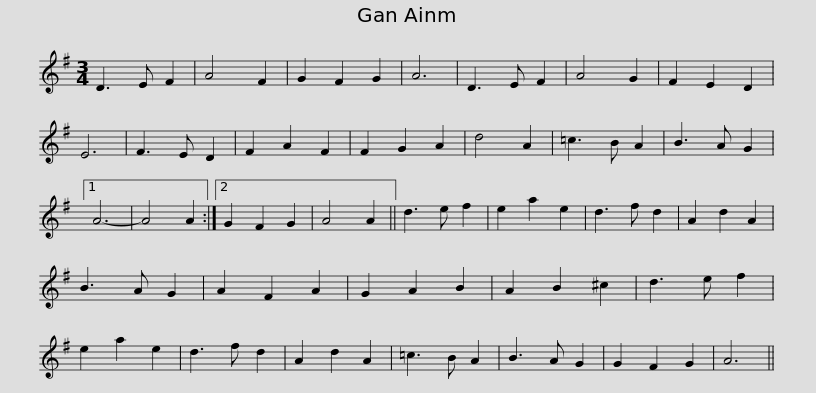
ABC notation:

X:1
L:1/8
M:3/4
I:linebreak $
K:G
V:1 treble
V:1
 D3 E F2 | A4 F2 | G2 F2 G2 | A6 | D3 E F2 | %5
 A4 G2 | F2 E2 D2 | E6 | F3 E D2 | F2 A2 F2 | %10
 F2 G2 A2 | d4 A2 | =c3 B A2 |$ B3 A G2 |1 A6- | %15
 A4 A2 :|2 G2 F2 G2 | A4 A2 || d3 e f2 | e2 a2 e2 | %20
 d3 f d2 | A2 d2 A2 | B3 A G2 | A2 F2 A2 | G2 A2 B2 |$ %25
 A2 B2 ^c2 | d3 e f2 | e2 a2 e2 | d3 f d2 | A2 d2 A2 | %30
 =c3 B A2 | B3 A G2 | G2 F2 G2 | A6 || %34
